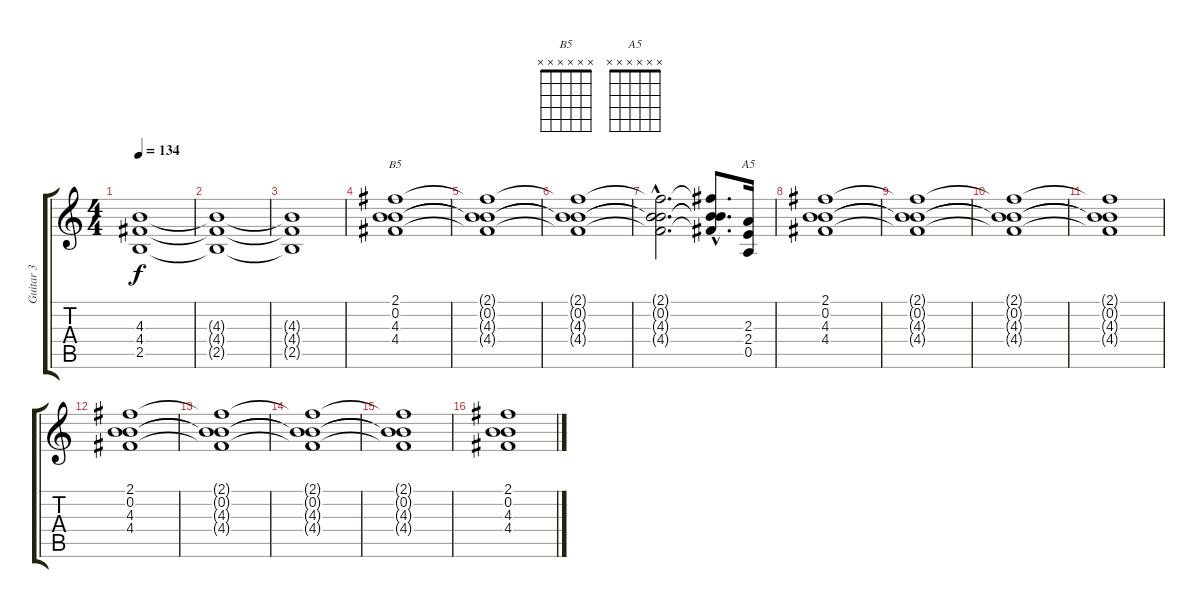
\track ("Guitar 3" "Guitar 3") {instrument overdrivenguitar}
\staff {score tabs}
\tuning (E4 B3 G3 D3 A2 E2) {hide}
\chord ("B5" x x x x x x) {firstfret 0}
\chord ("A5" x x x x x x) {firstfret 0}
\ts (4 4)
\tempo 134
\clef g2
\ks c
(4.3{t} 4.4{t} 2.5{t}).1{dy f} |
(4.3{t} 4.4{t} 2.5{t}).1 |
(4.3{t} 4.4{t} 2.5{t}).1 |
(2.1 0.2 4.3 4.4).1{ch "B5"} |
(2.1{t} 0.2{t} 4.3{t} 4.4{t}).1 |
(2.1{t} 0.2{t} 4.3{t} 4.4{t}).1 |
(2.1{hac t} 0.2{hac t} 4.3{hac t} 4.4{hac t}).2{d} (2.1{hac t} 0.2{hac t} 4.3{hac t} 4.4{hac t}).8{d} (2.3 2.4 0.5).16{ch "A5"} |
(2.1 0.2 4.3 4.4).1 |
(2.1{t} 0.2{t} 4.3{t} 4.4{t}).1 |
(2.1{t} 0.2{t} 4.3{t} 4.4{t}).1 |
(2.1{t} 0.2{t} 4.3{t} 4.4{t}).1 |
(2.1 0.2 4.3 4.4).1 |
(2.1{t} 0.2{t} 4.3{t} 4.4{t}).1 |
(2.1{t} 0.2{t} 4.3{t} 4.4{t}).1 |
(2.1{t} 0.2{t} 4.3{t} 4.4{t}).1 |
(2.1 0.2 4.3 4.4).1
